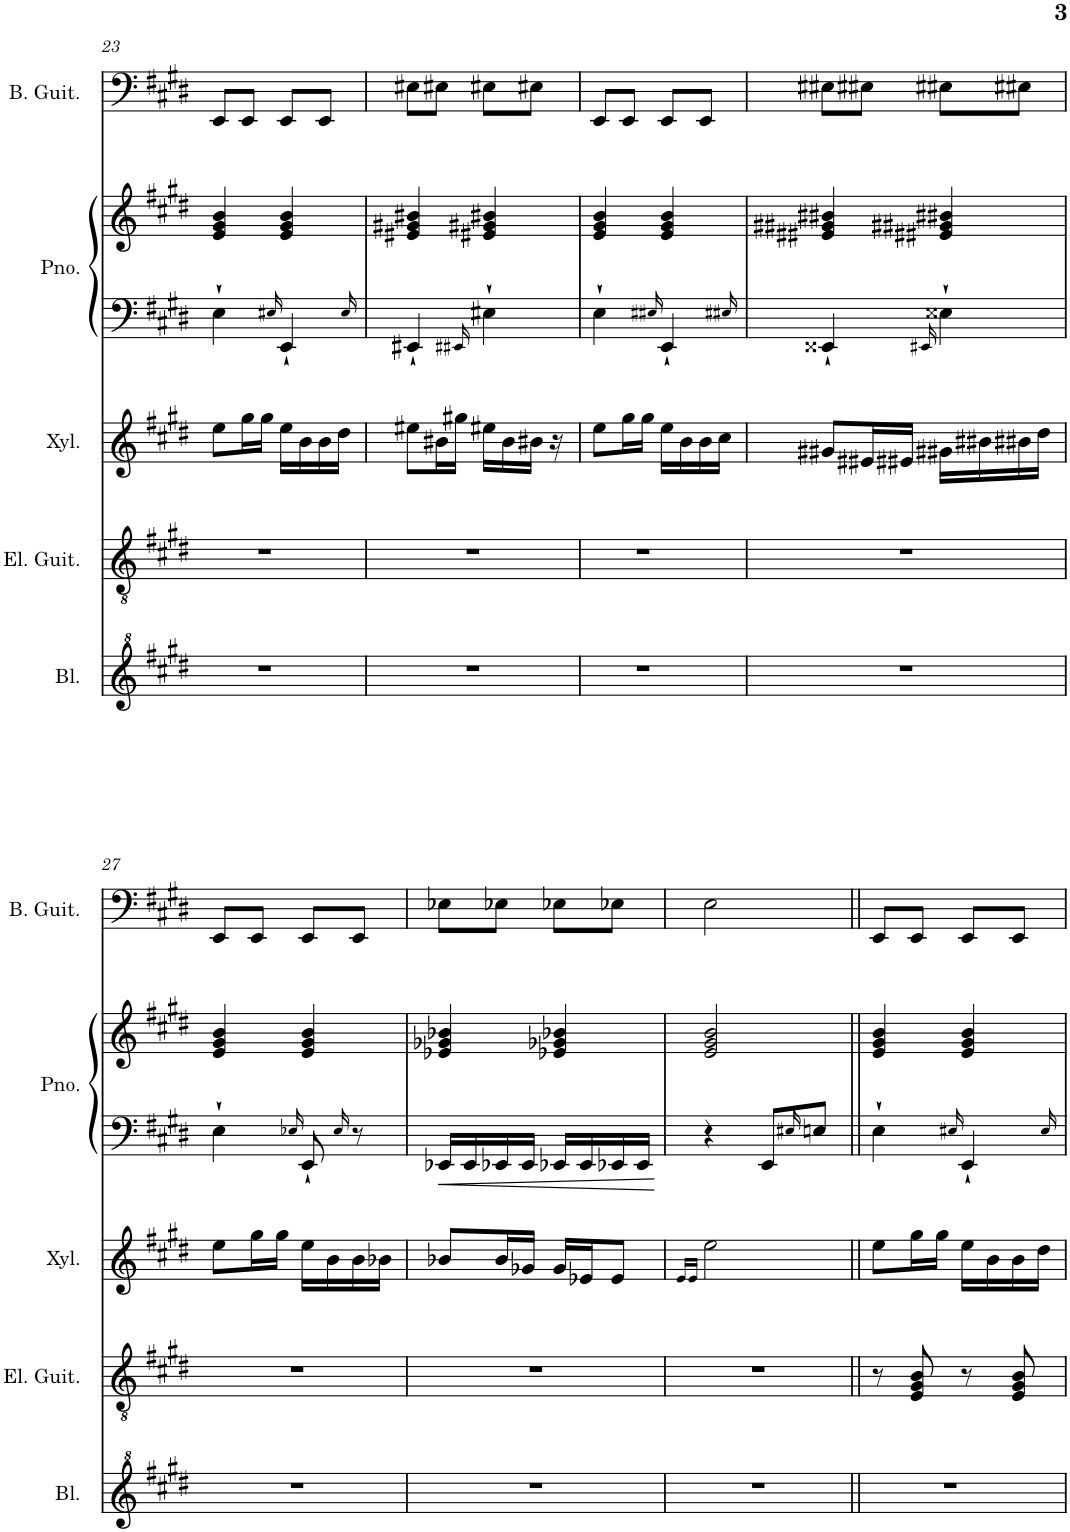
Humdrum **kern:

**kern	**kern	**kern	**kern	**kern	**kern
*part5	*part4	*part3	*part2	*part2	*part1
*staff6	*staff5	*staff4	*staff3	*staff2	*staff1
*I"Bell	*I"Electric Guitar	*I"Xylophone	*I"Piano	*	*I"Bass Guitar
*I'Bl.	*I'El. Guit.	*I'Xyl.	*I'Pno.	*	*I'B. Guit.
!!LO:PB:g=z
*clefG^2	*clefGv2	*clefG2	*clefF4	*clefG2	*clefF4
*	*	*Trd-7c-12	*	*	*Trd7c12
*k[f#c#g#d#]	*k[f#c#g#d#]	*k[f#c#g#d#]	*k[f#c#g#d#]	*k[f#c#g#d#]	*k[f#c#g#d#]
*M2/4	*M2/4	*M2/4	*M2/4	*M2/4	*M2/4
=23	=23	=23	=23	=23	=23
2r	2r	8ee\L	4E`\	4e/ 4g#/ 4b/	8EE/L
.	.	16gg#\L	.	.	8EE/J
.	.	16gg#\JJ	.	.	.
.	.	.	16qE#X/	.	.
.	.	16ee\LL	4EE`/	4e/ 4g#/ 4b/	8EE/L
.	.	16b\	.	.	.
.	.	16b\	.	.	8EE/J
.	.	16dd#\JJ	.	.	.
.	.	.	16qE#/	.	.
=24	=24	=24	=24	=24	=24
2r	2r	8ee#X\L	4EE#X`/	4e#X/ 4g#X/ 4b#X/	8E#X\L
.	.	16b#X\L	.	.	8E#X\J
.	.	16gg#X\JJ	.	.	.
.	.	.	16qEE##X/	.	.
.	.	16ee#X\LL	4E#X`\	4e#X/ 4g#X/ 4b#X/	8E#X\L
.	.	16b#\	.	.	.
.	.	16b#X\JJ	.	.	8E#X\J
.	.	16r	.	.	.
=25	=25	=25	=25	=25	=25
2r	2r	8ee\L	4E`\	4e/ 4g#/ 4b/	8EE/L
.	.	16gg#\L	.	.	8EE/J
.	.	16gg#\JJ	.	.	.
.	.	.	16qE##X/	.	.
.	.	16ee\LL	4EE`/	4e/ 4g#/ 4b/	8EE/L
.	.	16b\	.	.	.
.	.	16b\	.	.	8EE/J
.	.	16cc#\JJ	.	.	.
.	.	.	16qE##X/	.	.
=26	=26	=26	=26	=26	=26
2r	2r	8g##X/L	4EE##X`/	4e##X/ 4g##X/ 4b##X/	8E##X\L
.	.	16e##X/L	.	.	8E##X\J
.	.	16e##X/JJ	.	.	.
.	.	.	16qEE#X/	.	.
.	.	16g##X\LL	4E##X`\	4e##X/ 4g##X/ 4b##X/	8E##X\L
.	.	16b##X\	.	.	.
.	.	16b##X\	.	.	8E##X\J
.	.	16dd#\JJ	.	.	.
!!LO:LB:g=z
=27	=27	=27	=27	=27	=27
2r	2r	8ee\L	4E`\	4e/ 4g#/ 4b/	8EE/L
.	.	16gg#\L	.	.	8EE/J
.	.	16gg#\JJ	.	.	.
.	.	.	16qE-X/	.	.
.	.	16ee\LL	8EE`/	4e/ 4g#/ 4b/	8EE/L
.	.	16b\	.	.	.
.	.	.	16qE-/	.	.
.	.	16b\	8r	.	8EE/J
.	.	16b-X\JJ	.	.	.
=28	=28	=28	=28	=28	=28
2r	2r	8b-X/L	16EE-X/LL	4e-X/ 4g-X/ 4b-X/	8E-X\L
.	.	.	16EE-/	.	.
.	.	16b-/L	16EE-X/	.	8E-X\J
.	.	16g-X/JJ	16EE-/JJ	.	.
.	.	16g-/LL	16EE-X/LL	4e-X/ 4g-X/ 4b-X/	8E-X\L
.	.	16e-X/J	16EE-/	.	.
.	.	8e-/J	16EE-X/	.	8E-X\J
.	.	.	16EE-/JJ	.	.
=29	=29	=29	=29	=29	=29
.	.	16qe/LL	.	.	.
.	.	16qe/JJ	.	.	.
2r	2r	2ee\	4r	2e/ 2g#/ 2b/	2E\
.	.	.	8EE/L	.	.
.	.	.	16qE#X/	.	.
.	.	.	8En/J	.	.
=30||	=30||	=30||	=30||	=30||	=30||
2r	8r	8ee\L	4E`\	4e/ 4g#/ 4b/	8EE/L
.	8E/ 8G#/ 8B/	16gg#\L	.	.	8EE/J
.	.	16gg#\JJ	.	.	.
.	.	.	16qE#X/	.	.
.	8r	16ee\LL	4EE`/	4e/ 4g#/ 4b/	8EE/L
.	.	16b\	.	.	.
.	8E/ 8G#/ 8B/	16b\	.	.	8EE/J
.	.	16dd#\JJ	.	.	.
.	.	.	16qE#/	.	.
=	=	=	=	=	=
*-	*-	*-	*-	*-	*-
